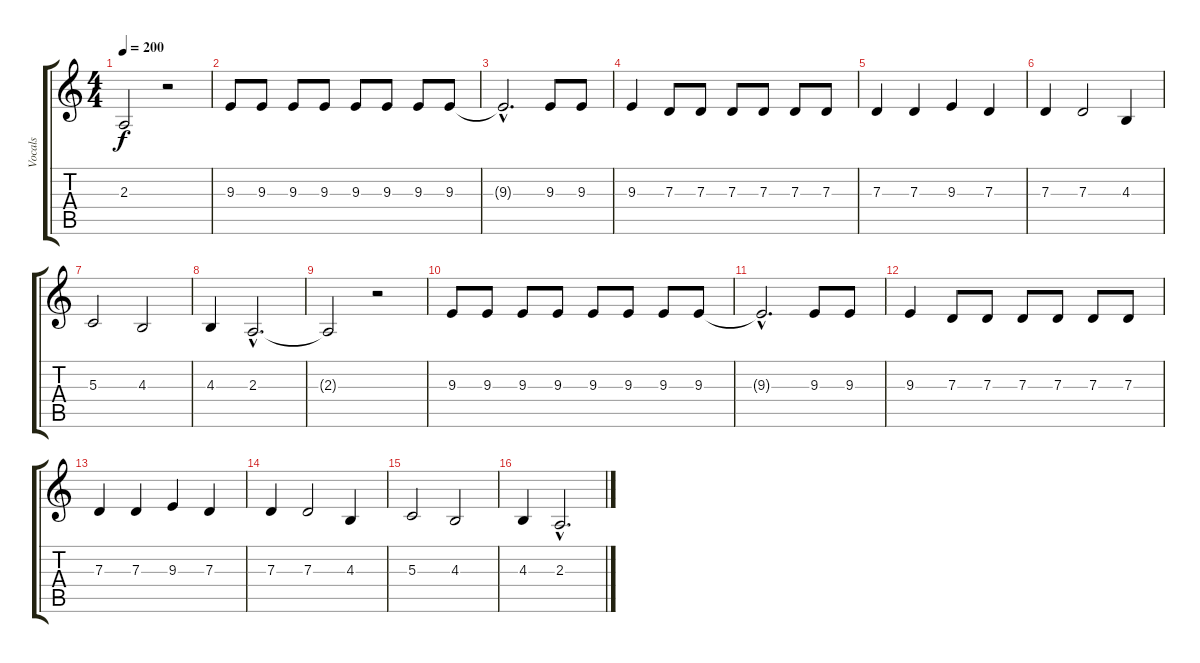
\track ("Vocals" "Vocals") {instrument lead2sawtooth}
\staff {score tabs}
\tuning (E4 B3 G3 D3 A2 E2) {hide}
\ts (4 4)
\tempo 200
\clef g2
\ks c
2.3{t}.2{dy f} r.2 |
9.3.8 9.3.8 9.3.8 9.3.8 9.3.8 9.3.8 9.3.8 9.3.8 |
9.3{hac t}.2{d} 9.3.8 9.3.8 |
9.3.4 7.3.8 7.3.8 7.3.8 7.3.8 7.3.8 7.3.8 |
7.3.4 7.3.4 9.3.4 7.3.4 |
7.3.4 7.3.2 4.3.4 |
5.3.2 4.3.2 |
4.3.4 2.3{hac}.2{d} |
2.3{t}.2 r.2 |
9.3.8 9.3.8 9.3.8 9.3.8 9.3.8 9.3.8 9.3.8 9.3.8 |
9.3{hac t}.2{d} 9.3.8 9.3.8 |
9.3.4 7.3.8 7.3.8 7.3.8 7.3.8 7.3.8 7.3.8 |
7.3.4 7.3.4 9.3.4 7.3.4 |
7.3.4 7.3.2 4.3.4 |
5.3.2 4.3.2 |
4.3.4 2.3{hac}.2{d}
